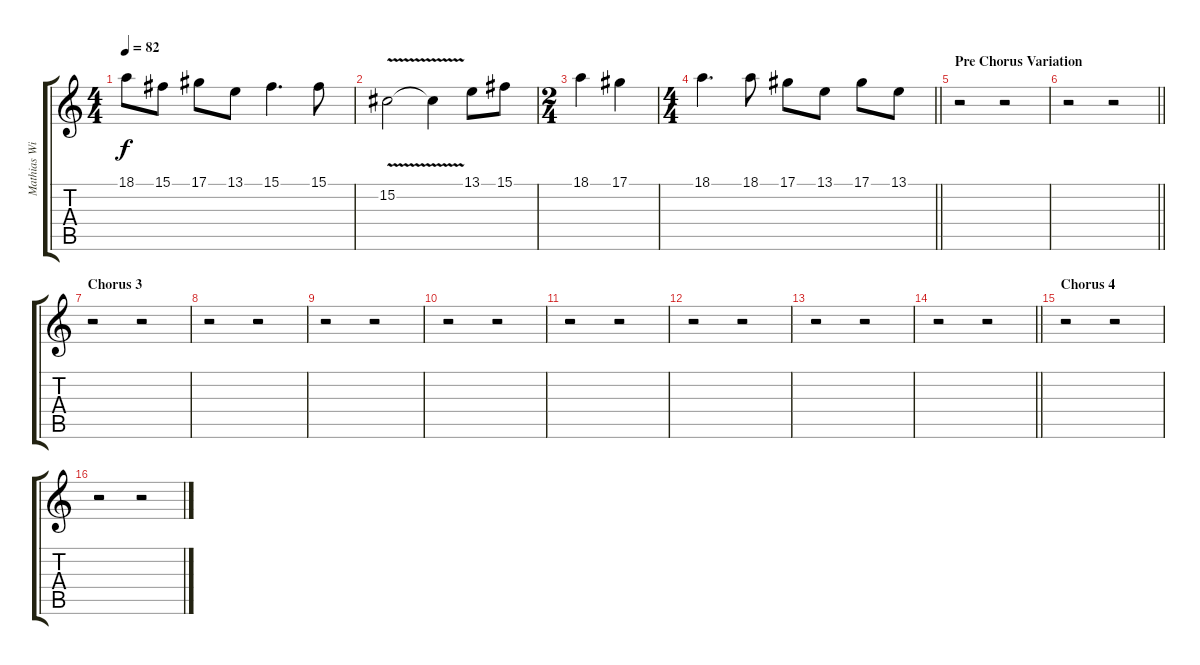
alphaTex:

\track ("Mathias Wiesner - Carillon" "Mathias Wi") {instrument glockenspiel}
\staff {score tabs}
\tuning (Eb4 Bb3 Gb3 Db3 Ab2 Eb2) {hide}
\ts (4 4)
\tempo 82
\clef g2
\ks c
18.1.8{dy f} 15.1.8 17.1.8 13.1.8 15.1.4{d} 15.1.8 |
15.2{v}.2 15.2{t}.4 13.1.8 15.1.8 |
\ts (2 4)
18.1.4 17.1.4 |
\ts (4 4)
\barLineRight lightlight
18.1.4{d} 18.1.8 17.1.8 13.1.8 17.1.8 13.1.8 |
\section ("" "Pre Chorus Variation")
r.2 r.2 |
\barLineRight lightlight
r.2 r.2 |
\section ("" "Chorus 3")
r.2 r.2 |
r.2 r.2 |
r.2 r.2 |
r.2 r.2 |
r.2 r.2 |
r.2 r.2 |
r.2 r.2 |
\barLineRight lightlight
r.2 r.2 |
\section ("" "Chorus 4")
r.2 r.2 |
r.2 r.2
